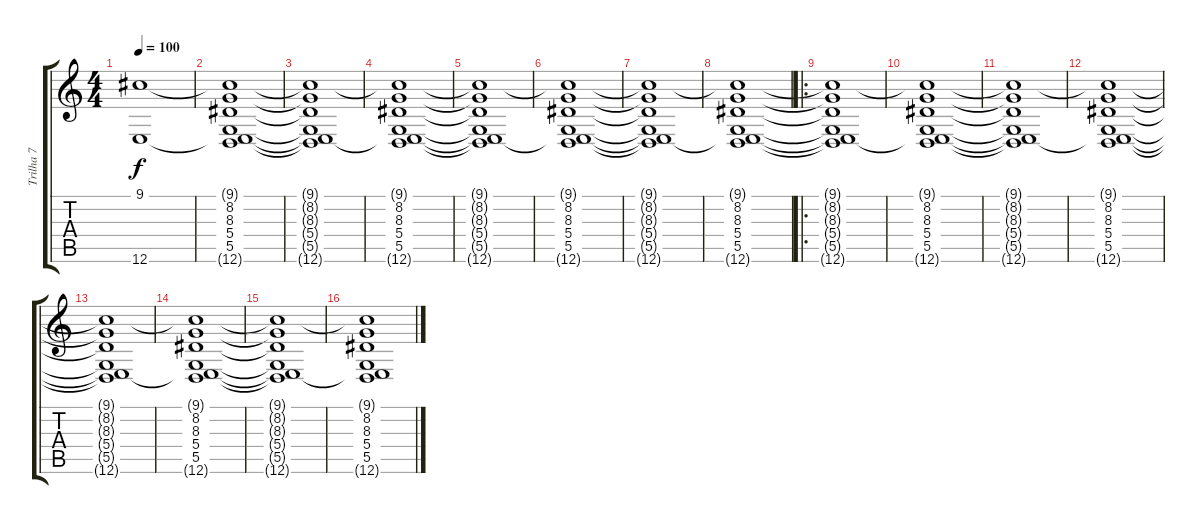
\track ("Trilha 7" "Trilha 7") {instrument seashore}
\staff {score tabs}
\tuning (E4 B3 G3 D3 A2 E2) {hide}
\ts (4 4)
\tempo 100
\clef g2
\ks c
(9.1 12.6).1{dy f instrument seashore} |
(9.1{t} 8.2 8.3 5.4 5.5 12.6{t}).1 |
(9.1{t} 8.2{t} 8.3{t} 5.4{t} 5.5{t} 12.6{t}).1 |
(9.1{t} 8.2 8.3 5.4 5.5 12.6{t}).1 |
(9.1{t} 8.2{t} 8.3{t} 5.4{t} 5.5{t} 12.6{t}).1 |
(9.1{t} 8.2 8.3 5.4 5.5 12.6{t}).1 |
(9.1{t} 8.2{t} 8.3{t} 5.4{t} 5.5{t} 12.6{t}).1 |
(9.1{t} 8.2 8.3 5.4 5.5 12.6{t}).1 |
\ro
(9.1{t} 8.2{t} 8.3{t} 5.4{t} 5.5{t} 12.6{t}).1 |
(9.1{t} 8.2 8.3 5.4 5.5 12.6{t}).1 |
(9.1{t} 8.2{t} 8.3{t} 5.4{t} 5.5{t} 12.6{t}).1 |
(9.1{t} 8.2 8.3 5.4 5.5 12.6{t}).1 |
(9.1{t} 8.2{t} 8.3{t} 5.4{t} 5.5{t} 12.6{t}).1 |
(9.1{t} 8.2 8.3 5.4 5.5 12.6{t}).1 |
(9.1{t} 8.2{t} 8.3{t} 5.4{t} 5.5{t} 12.6{t}).1 |
(9.1{t} 8.2 8.3 5.4 5.5 12.6{t}).1
